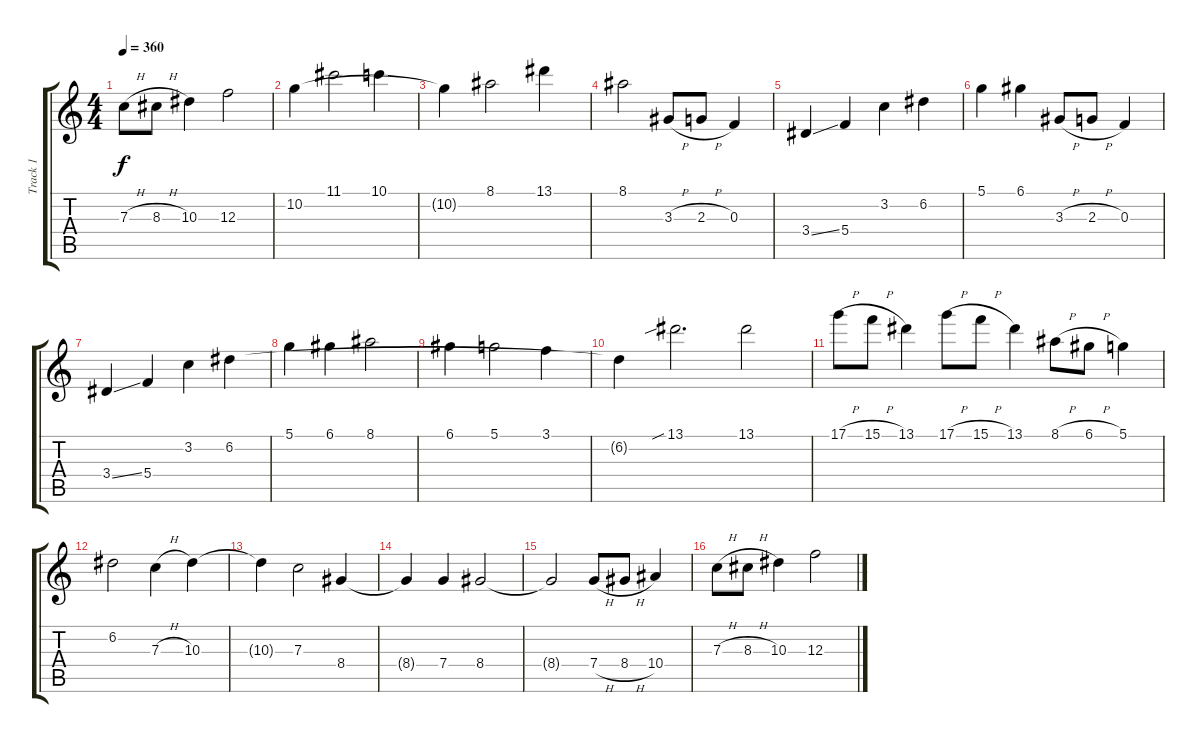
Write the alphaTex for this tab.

\track ("Track 1" "Track 1") {instrument overdrivenguitar}
\staff {score tabs}
\tuning (D4 A3 F3 C3 G2 C2) {hide}
\ts (4 4)
\tempo 360
\clef g2
\ks c
7.3{h}.8{dy f} 8.3{h}.8 10.3.4 12.3.2 |
10.2.4 11.1.2 10.1.4 |
10.2{t}.4 8.1.2 13.1.4 |
8.1.2 3.3{h}.8 2.3{h}.8 0.3.4 |
3.4{ss}.4 5.4.4 3.2.4 6.2.4 |
5.1.4 6.1.4 3.3{h}.8 2.3{h}.8 0.3.4 |
3.4{ss}.4 5.4.4 3.2.4 6.2.4 |
5.1.4 6.1.4 8.1.2 |
6.1.4 5.1.2 3.1.4 |
6.2{t}.4 13.1{sib}.2{d} 13.1.2 |
17.1{h}.8 15.1{h}.8 13.1.4 17.1{h}.8 15.1{h}.8 13.1.4 8.1{h}.8 6.1{h}.8 5.1.4 |
6.2.2 7.3{h}.4 10.3.4 |
10.3{t}.4 7.3.2 8.4.4 |
8.4{t}.4 7.4.4 8.4.2 |
8.4{t}.2 7.4{h}.8 8.4{h}.8 10.4.4 |
7.3{h}.8 8.3{h}.8 10.3.4 12.3.2
